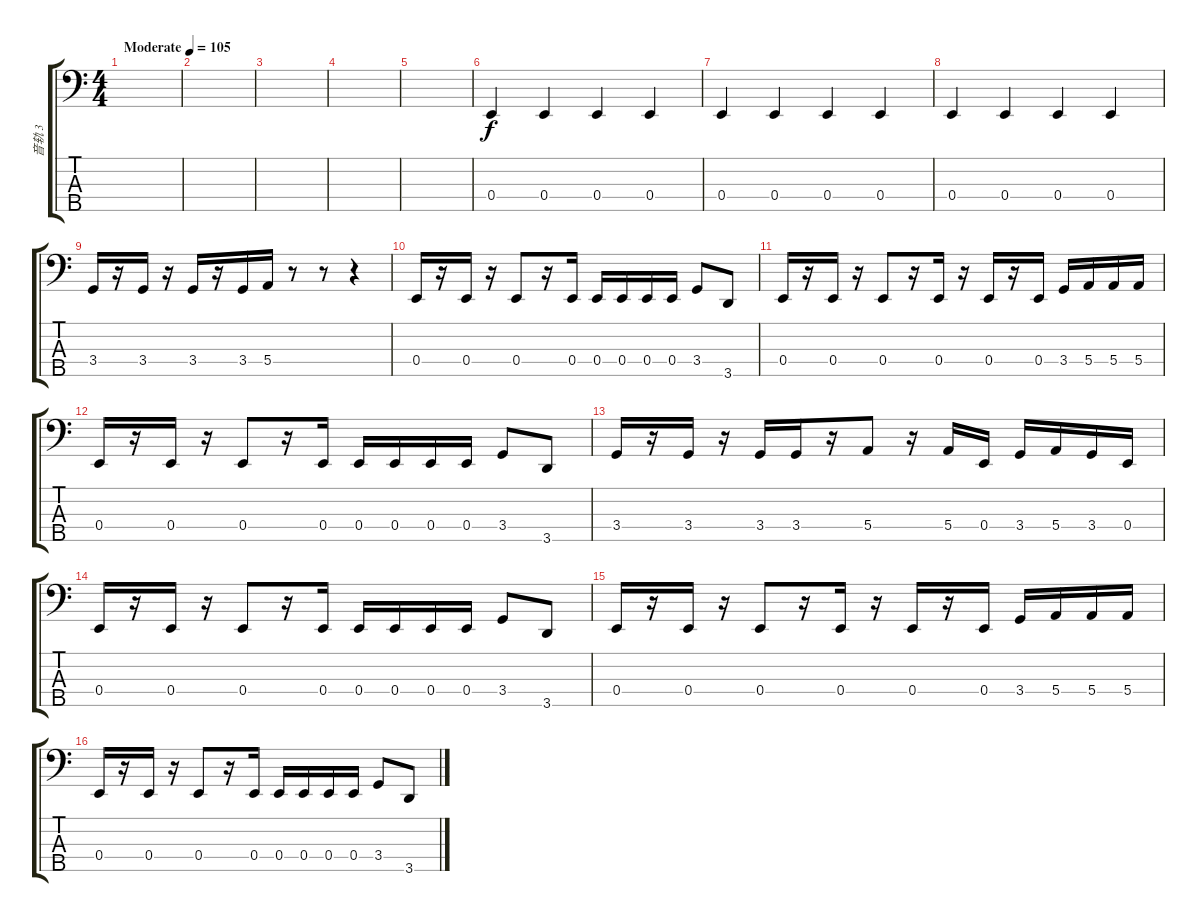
\track ("音轨 3" "音轨 3") {instrument electricbassfinger}
\staff {score tabs}
\tuning (G2 D2 A1 E1 B0) {hide}
\ts (4 4)
\tempo (105 "Moderate")
\clef f4
\ks c
|
|
|
|
|
0.4.4 0.4.4 0.4.4 0.4.4 |
0.4.4 0.4.4 0.4.4 0.4.4 |
0.4.4 0.4.4 0.4.4 0.4.4 |
3.4.16 r.16 3.4.16 r.16 3.4.16 r.16 3.4.16 5.4.16 r.8 r.8 r.4 |
0.4.16 r.16 0.4.16 r.16 0.4.8 r.16 0.4.16 0.4.16 0.4.16 0.4.16 0.4.16 3.4.8 3.5.8 |
0.4.16 r.16 0.4.16 r.16 0.4.8 r.16 0.4.16 r.16 0.4.16 r.16 0.4.16 3.4.16 5.4.16 5.4.16 5.4.16 |
0.4.16 r.16 0.4.16 r.16 0.4.8 r.16 0.4.16 0.4.16 0.4.16 0.4.16 0.4.16 3.4.8 3.5.8 |
3.4.16 r.16 3.4.16{txt ""} r.16 3.4.16 3.4.16 r.16 5.4.8 r.16 5.4.16 0.4.16 3.4.16 5.4.16 3.4.16 0.4.16 |
0.4.16 r.16 0.4.16 r.16 0.4.8 r.16 0.4.16 0.4.16 0.4.16 0.4.16 0.4.16 3.4.8 3.5.8 |
0.4.16 r.16 0.4.16 r.16 0.4.8 r.16 0.4.16 r.16 0.4.16 r.16 0.4.16 3.4.16 5.4.16 5.4.16 5.4.16 |
0.4.16 r.16 0.4.16 r.16 0.4.8 r.16 0.4.16 0.4.16 0.4.16 0.4.16 0.4.16 3.4.8 3.5.8
